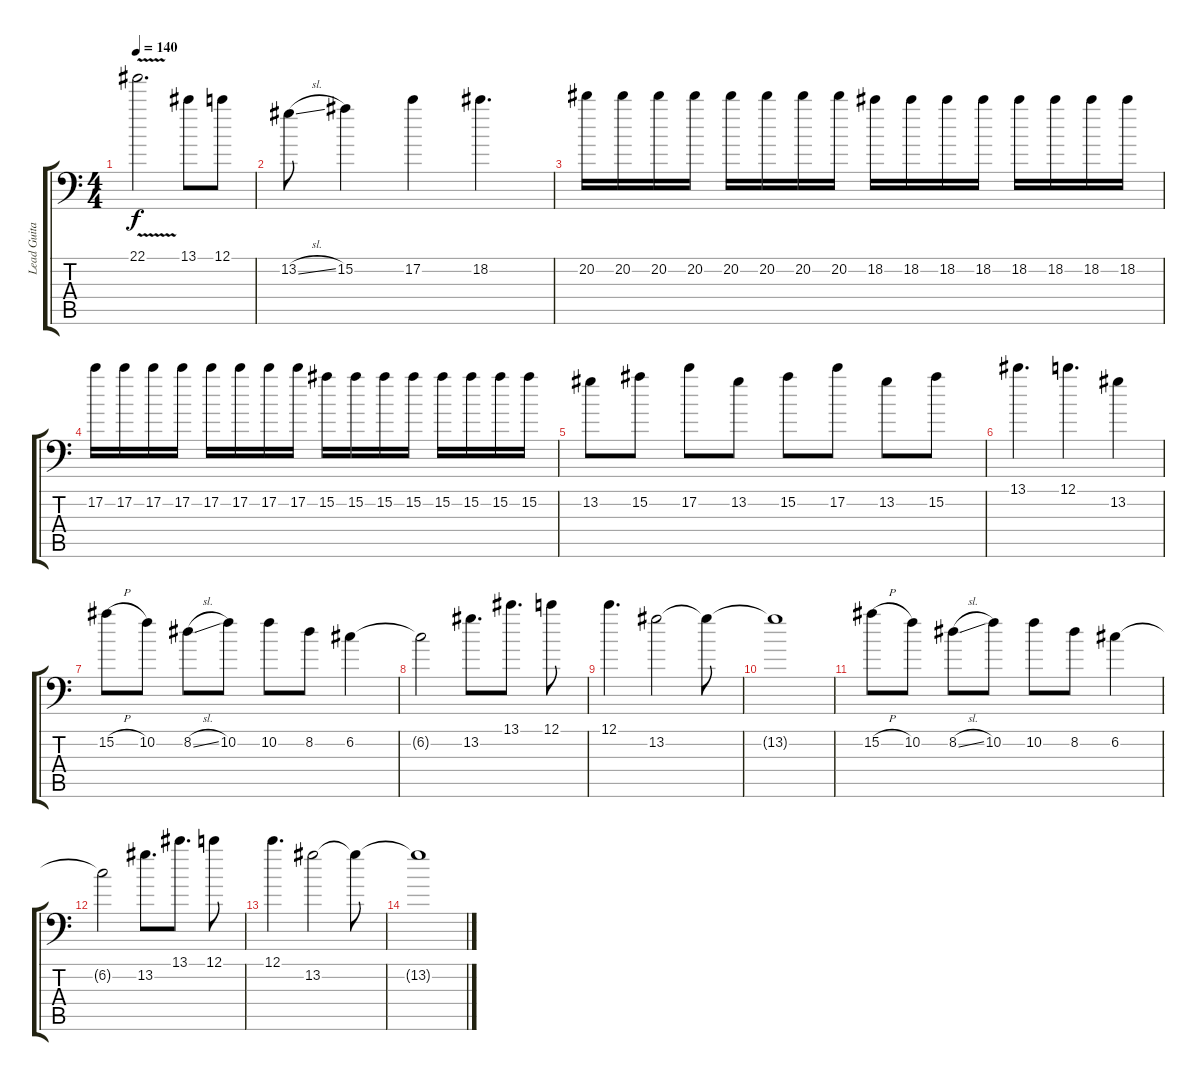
\track ("Lead Guitar: Michael Bujaki" "Lead Guita") {instrument overdrivenguitar}
\staff {score tabs}
\tuning (C4 G3 Eb3 Bb2 F2 Bb1) {hide}
\ts (4 4)
\tempo 140
\clef f4
\ks c
22.1{v}.2{d dy f} 13.1.8 12.1.8 |
13.2{sl}.8 15.2.4 17.2.4 18.2.4{d} |
20.2.16 20.2.16 20.2.16 20.2.16 20.2.16 20.2.16 20.2.16 20.2.16 18.2.16 18.2.16 18.2.16 18.2.16 18.2.16 18.2.16 18.2.16 18.2.16 |
17.2.16 17.2.16 17.2.16 17.2.16 17.2.16 17.2.16 17.2.16 17.2.16 15.2.16 15.2.16 15.2.16 15.2.16 15.2.16 15.2.16 15.2.16 15.2.16 |
13.2.8 15.2.8 17.2.8 13.2.8 15.2.8 17.2.8 13.2.8 15.2.8 |
13.1.4{d} 12.1.4{d} 13.2.4 |
15.2{h}.8 10.2.8 8.2{sl}.8 10.2.8 10.2.8 8.2.8 6.2.4 |
6.2{t}.2 13.2.8{d} 13.1.8{d} 12.1.8 |
12.1.4{d} 13.2.2 13.2{t}.8 |
13.2{t}.1 |
15.2{h}.8 10.2.8 8.2{sl}.8 10.2.8 10.2.8 8.2.8 6.2.4 |
6.2{t}.2 13.2.8{d} 13.1.8{d} 12.1.8 |
12.1.4{d} 13.2.2 13.2{t}.8 |
13.2{t}.1
